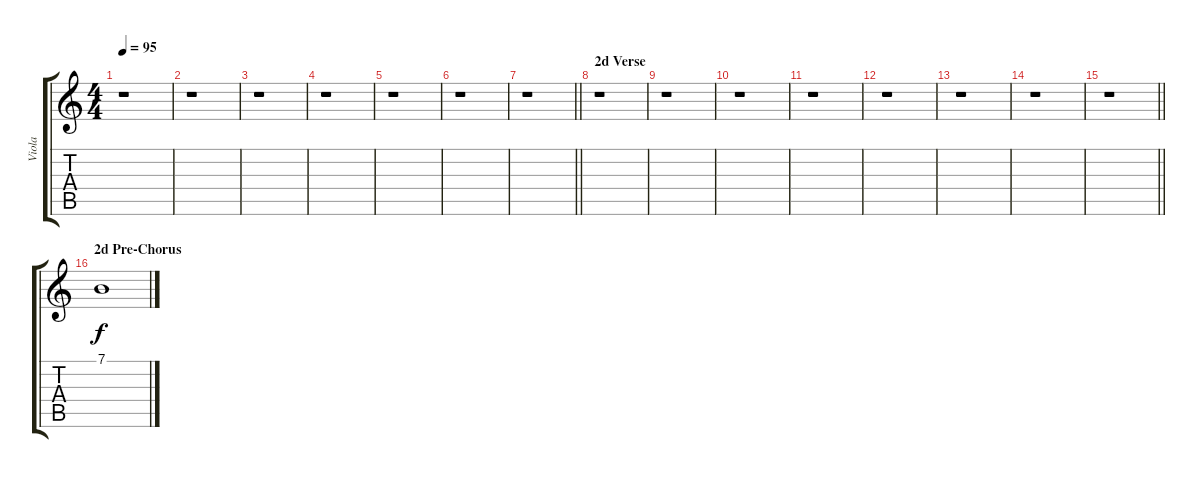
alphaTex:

\track ("Viola" "Viola") {instrument violin}
\staff {score tabs}
\tuning (E4 B3 G3 D3 A2 E2) {hide}
\ts (4 4)
\tempo 95
\clef g2
\ks c
r.1{dy f} |
r.1 |
r.1 |
r.1 |
r.1 |
r.1 |
\barLineRight lightlight
r.1 |
\section ("" "2d Verse")
r.1 |
r.1 |
r.1 |
r.1 |
r.1 |
r.1 |
r.1 |
\barLineRight lightlight
r.1 |
\section ("" "2d Pre-Chorus")
7.1.1
